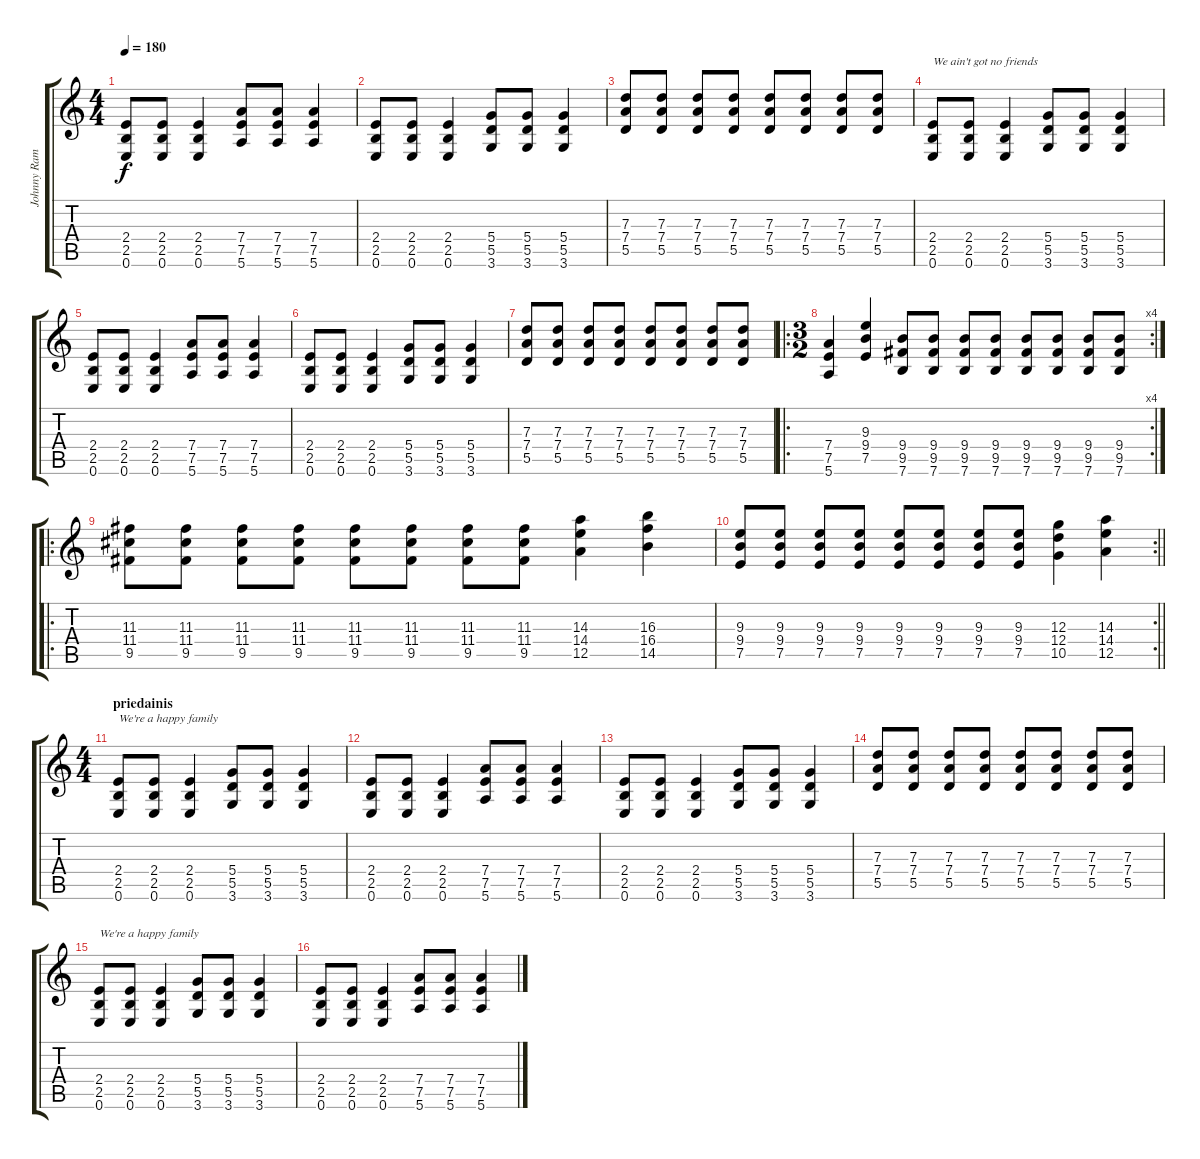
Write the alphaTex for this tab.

\track ("Johnny Ramone" "Johnny Ram") {instrument overdrivenguitar}
\staff {score tabs}
\tuning (E4 B3 G3 D3 A2 E2) {hide}
\ts (4 4)
\tempo 180
\clef g2
\ks c
(2.4 2.5 0.6).8{dy f} (2.4 2.5 0.6).8 (2.4 2.5 0.6).4 (7.4 7.5 5.6).8 (7.4 7.5 5.6).8 (7.4 7.5 5.6).4 |
(2.4 2.5 0.6).8 (2.4 2.5 0.6).8 (2.4 2.5 0.6).4 (5.4 5.5 3.6).8 (5.4 5.5 3.6).8 (5.4 5.5 3.6).4 |
(7.3 7.4 5.5).8 (7.3 7.4 5.5).8 (7.3 7.4 5.5).8 (7.3 7.4 5.5).8 (7.3 7.4 5.5).8 (7.3 7.4 5.5).8 (7.3 7.4 5.5).8 (7.3 7.4 5.5).8 |
(2.4 2.5 0.6).8{txt "We ain't got no friends"} (2.4 2.5 0.6).8 (2.4 2.5 0.6).4 (5.4 5.5 3.6).8 (5.4 5.5 3.6).8 (5.4 5.5 3.6).4 |
(2.4 2.5 0.6).8 (2.4 2.5 0.6).8 (2.4 2.5 0.6).4 (7.4 7.5 5.6).8 (7.4 7.5 5.6).8 (7.4 7.5 5.6).4 |
(2.4 2.5 0.6).8 (2.4 2.5 0.6).8 (2.4 2.5 0.6).4 (5.4 5.5 3.6).8 (5.4 5.5 3.6).8 (5.4 5.5 3.6).4 |
(7.3 7.4 5.5).8 (7.3 7.4 5.5).8 (7.3 7.4 5.5).8 (7.3 7.4 5.5).8 (7.3 7.4 5.5).8 (7.3 7.4 5.5).8 (7.3 7.4 5.5).8 (7.3 7.4 5.5).8 |
\ro
\rc 4
\ts (3 2)
(7.4 7.5 5.6).4 (9.3 9.4 7.5).4 (9.4 9.5 7.6).8 (9.4 9.5 7.6).8 (9.4 9.5 7.6).8 (9.4 9.5 7.6).8 (9.4 9.5 7.6).8 (9.4 9.5 7.6).8 (9.4 9.5 7.6).8 (9.4 9.5 7.6).8 |
\ro
(11.3 11.4 9.5).8 (11.3 11.4 9.5).8 (11.3 11.4 9.5).8 (11.3 11.4 9.5).8 (11.3 11.4 9.5).8 (11.3 11.4 9.5).8 (11.3 11.4 9.5).8 (11.3 11.4 9.5).8 (14.3 14.4 12.5).4 (16.3 16.4 14.5).4 |
\rc 2
\barLineRight lightlight
(9.3 9.4 7.5).8 (9.3 9.4 7.5).8 (9.3 9.4 7.5).8 (9.3 9.4 7.5).8 (9.3 9.4 7.5).8 (9.3 9.4 7.5).8 (9.3 9.4 7.5).8 (9.3 9.4 7.5).8 (12.3 12.4 10.5).4 (14.3 14.4 12.5).4 |
\ts (4 4)
\section ("" "priedainis")
(2.4 2.5 0.6).8{txt "We're a happy family"} (2.4 2.5 0.6).8 (2.4 2.5 0.6).4 (5.4 5.5 3.6).8 (5.4 5.5 3.6).8 (5.4 5.5 3.6).4 |
(2.4 2.5 0.6).8 (2.4 2.5 0.6).8 (2.4 2.5 0.6).4 (7.4 7.5 5.6).8 (7.4 7.5 5.6).8 (7.4 7.5 5.6).4 |
(2.4 2.5 0.6).8 (2.4 2.5 0.6).8 (2.4 2.5 0.6).4 (5.4 5.5 3.6).8 (5.4 5.5 3.6).8 (5.4 5.5 3.6).4 |
(7.3 7.4 5.5).8 (7.3 7.4 5.5).8 (7.3 7.4 5.5).8 (7.3 7.4 5.5).8 (7.3 7.4 5.5).8 (7.3 7.4 5.5).8 (7.3 7.4 5.5).8 (7.3 7.4 5.5).8 |
(2.4 2.5 0.6).8{txt "We're a happy family"} (2.4 2.5 0.6).8 (2.4 2.5 0.6).4 (5.4 5.5 3.6).8 (5.4 5.5 3.6).8 (5.4 5.5 3.6).4 |
(2.4 2.5 0.6).8 (2.4 2.5 0.6).8 (2.4 2.5 0.6).4 (7.4 7.5 5.6).8 (7.4 7.5 5.6).8 (7.4 7.5 5.6).4
